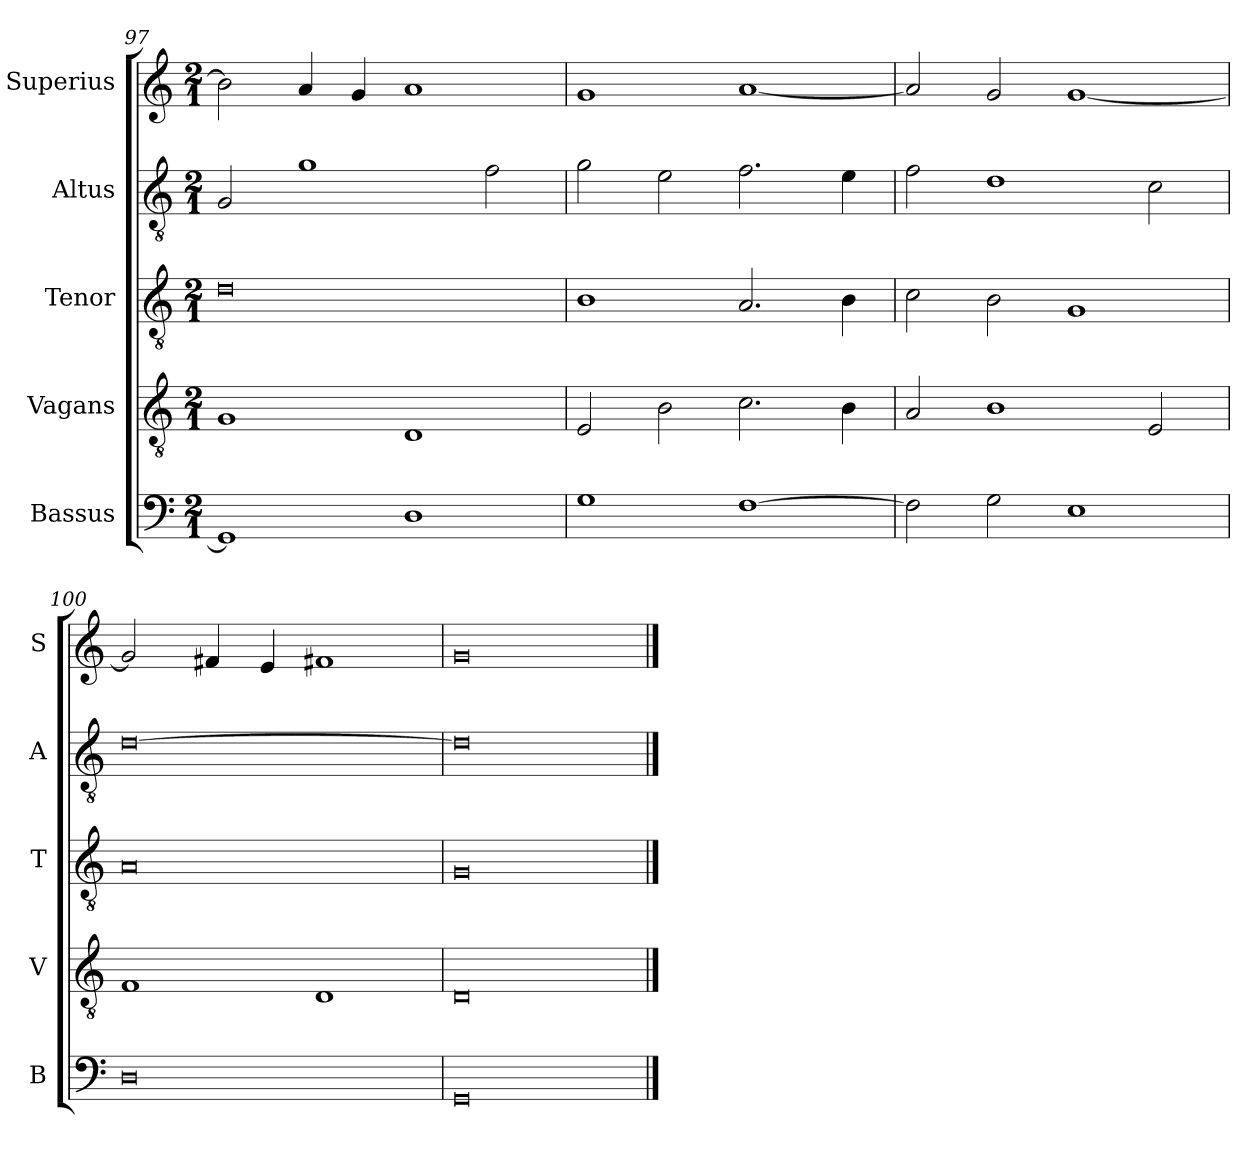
**kern	**kern	**kern	**kern	**kern
*part5	*part4	*part3	*part2	*part1
*staff5	*staff4	*staff3	*staff2	*staff1
*I"Bassus	*I"Vagans	*I"Tenor	*I"Altus	*I"Superius
*I'B	*I'V	*I'T	*I'A	*I'S
*clefF4	*clefGv2	*clefGv2	*clefGv2	*clefG2
*k[]	*k[]	*k[]	*k[]	*k[]
*M2/1	*M2/1	*M2/1	*M2/1	*M2/1
=97	=97	=97	=97	=97
1GG]	1G	0d	2G/	2b\]
.	.	.	1g	4a/
.	.	.	.	4g/
1D	1D	.	.	1a
.	.	.	2f\	.
=98	=98	=98	=98	=98
1G	2E/	1B	2g\	1g
.	2B\	.	2e\	.
[1F	2.c\	2.A/	2.f\	[1a
.	4B\	4B\	4e\	.
=99	=99	=99	=99	=99
2F\]	2A/	2c\	2f\	2a/]
2G\	1B	2B\	1d	2g/
1E	.	1G	.	[1g
.	2E/	.	2c\	.
=100	=100	=100	=100	=100
0D	1F	0A	[0d	2g/]
.	.	.	.	4f#X/
.	.	.	.	4e/
.	1D	.	.	1f#X
=101	=101	=101	=101	=101
0GG	0D	0G	0d]	0g
==	==	==	==	==
*-	*-	*-	*-	*-
